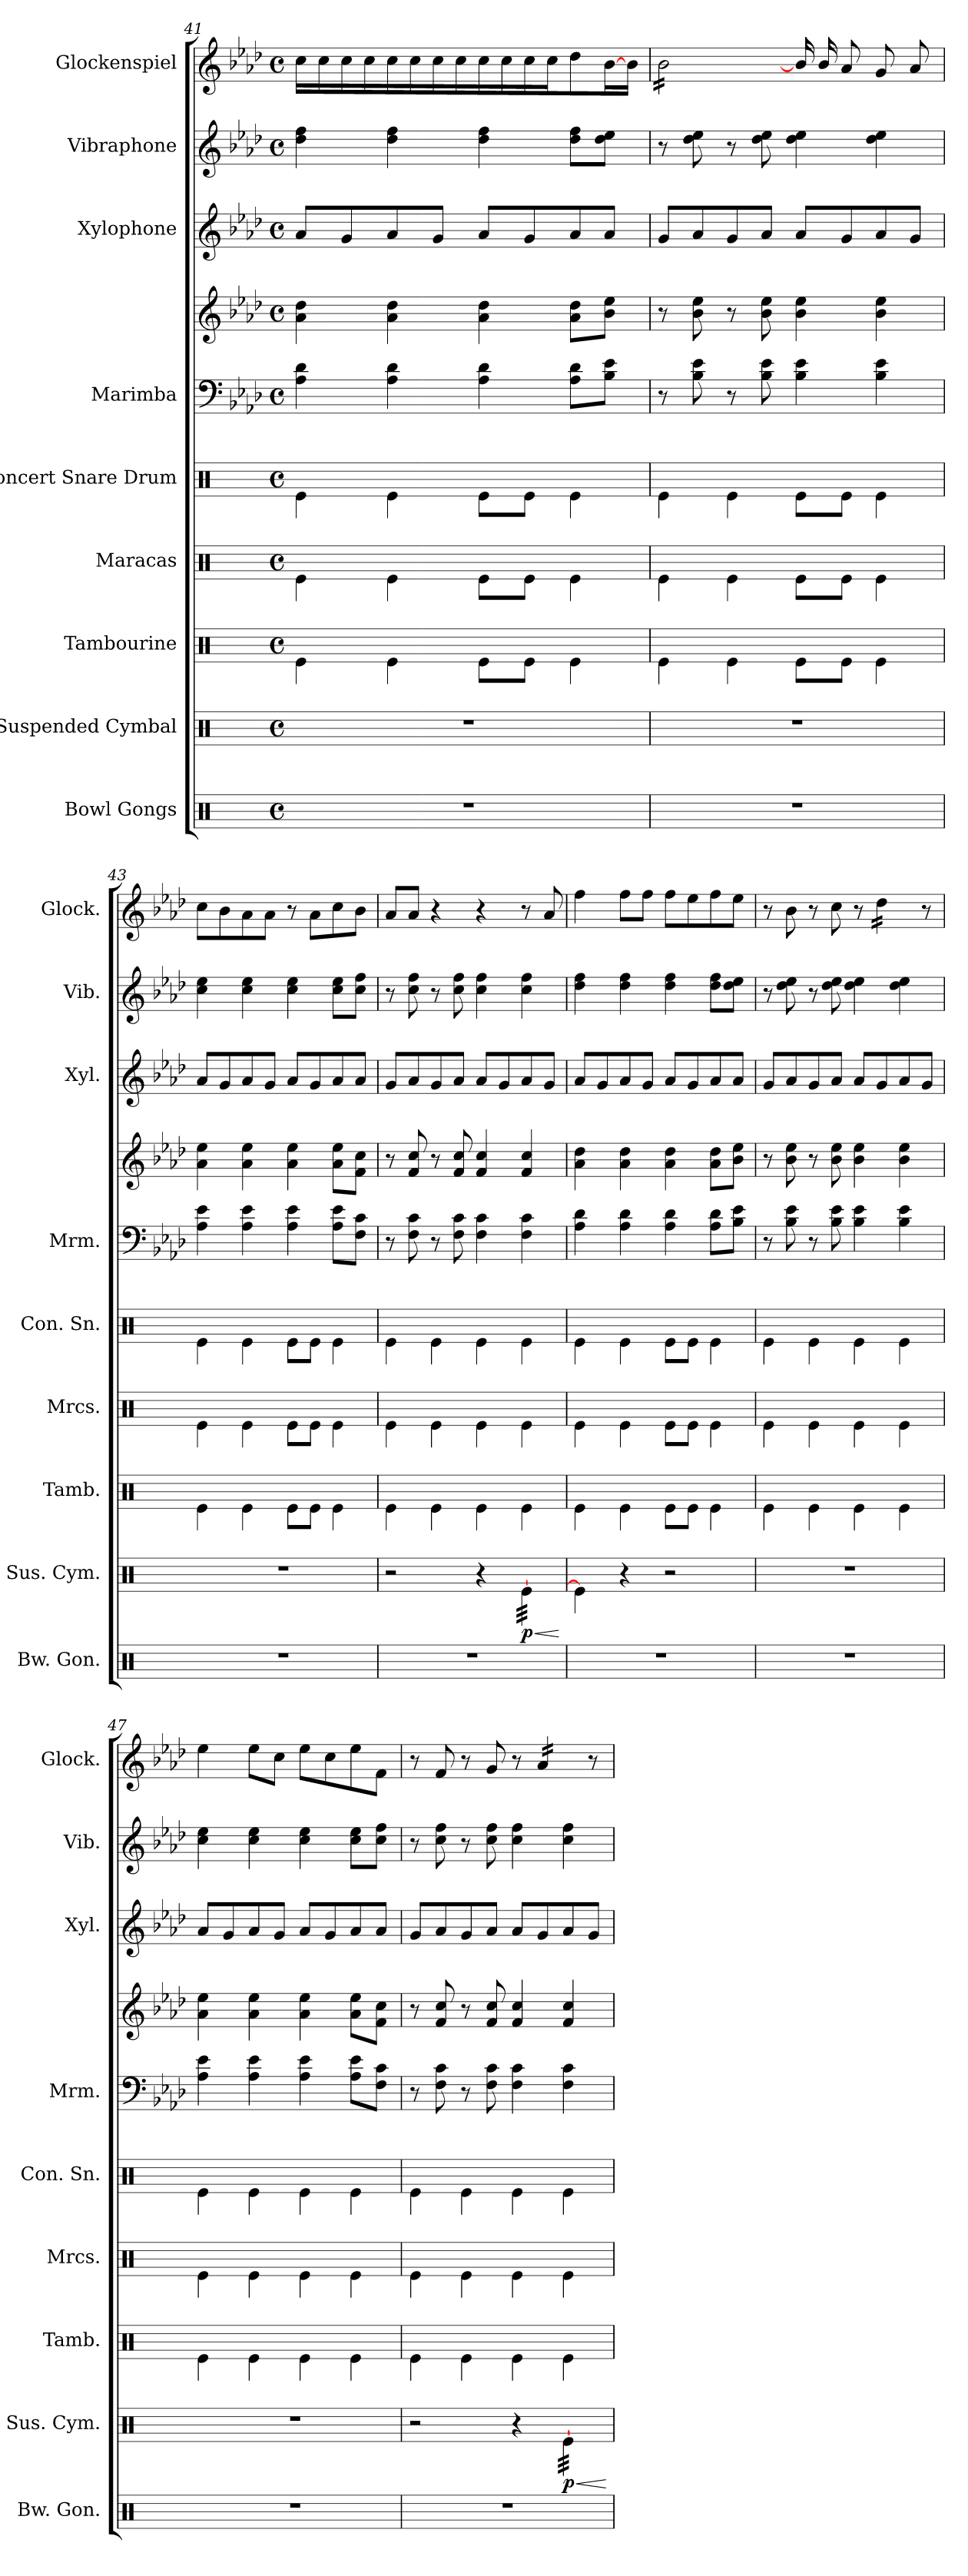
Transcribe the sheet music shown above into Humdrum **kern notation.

**kern	**kern	**dynam	**kern	**kern	**kern	**kern	**kern	**kern	**kern	**kern
*part9	*part8	*part8	*part7	*part6	*part5	*part4	*part4	*part3	*part2	*part1
*staff10	*staff9	*staff9	*staff8	*staff7	*staff6	*staff5	*staff4	*staff3	*staff2	*staff1
*I"Bowl Gongs	*I"Suspended Cymbal	*	*I"Tambourine	*I"Maracas	*I"Concert Snare Drum	*I"Marimba	*	*I"Xylophone	*I"Vibraphone	*I"Glockenspiel
*I'Bw. Gon.	*I'Sus. Cym.	*	*I'Tamb.	*I'Mrcs.	*I'Con. Sn.	*I'Mrm.	*	*I'Xyl.	*I'Vib.	*I'Glock.
*clefX	*clefX	*	*clefX	*clefX	*clefX	*clefF4	*clefG2	*clefG2	*clefG2	*clefG2
*	*	*	*	*	*	*	*	*ITrd-7c-12	*	*ITrd-14c-24
*k[]	*k[]	*	*k[]	*k[]	*k[]	*k[b-e-a-d-]	*k[b-e-a-d-]	*k[b-e-a-d-]	*k[b-e-a-d-]	*k[b-e-a-d-]
*M4/4	*M4/4	*	*M4/4	*M4/4	*M4/4	*M4/4	*M4/4	*M4/4	*M4/4	*M4/4
*met(c)	*met(c)	*	*met(c)	*met(c)	*met(c)	*met(c)	*met(c)	*met(c)	*met(c)	*met(c)
=41	=41	=41	=41	=41	=41	=41	=41	=41	=41	=41
*	*	*	*	*	*	*	*	*	*	*tremolo
1r	1r	.	4Re\	4Re\	4Re\	4A-\ 4d-\	4a-\ 4dd-\	8aa-/L	4dd-\ 4ff\	16cccc\LL
.	.	.	.	.	.	.	.	.	.	16cccc\
.	.	.	.	.	.	.	.	8gg/	.	16cccc\
.	.	.	.	.	.	.	.	.	.	16cccc\
.	.	.	4Re\	4Re\	4Re\	4A-\ 4d-\	4a-\ 4dd-\	8aa-/	4dd-\ 4ff\	16cccc\
.	.	.	.	.	.	.	.	.	.	16cccc\
.	.	.	.	.	.	.	.	8gg/J	.	16cccc\
.	.	.	.	.	.	.	.	.	.	16cccc\
.	.	.	8Re\L	8Re\L	8Re\L	4A-\ 4d-\	4a-\ 4dd-\	8aa-/L	4dd-\ 4ff\	16cccc\
.	.	.	.	.	.	.	.	.	.	16cccc\
.	.	.	8Re\J	8Re\J	8Re\J	.	.	8gg/	.	16cccc\
.	.	.	.	.	.	.	.	.	.	16cccc\JJ
*	*	*	*	*	*	*	*	*	*	*Xtremolo
.	.	.	4Re\	4Re\	4Re\	8A-\ 8d-\L	8a-\ 8dd-\L	8aa-/	8dd-\ 8ff\L	8dddd-\L
*	*	*	*	*	*	*	*	*	*	*tremolo
.	.	.	.	.	.	8B-\ 8e-\J	8b-\ 8ee-\J	8aa-/J	8dd-\ 8ee-\J	[16bbb-\
.	.	.	.	.	.	.	.	.	.	16bbb-\JJ
=42	=42	=42	=42	=42	=42	=42	=42	=42	=42	=42
1r	1r	.	4Re\	4Re\	4Re\	8r	8r	8gg/L	8r	16bbb-\LL
.	.	.	.	.	.	.	.	.	.	16bbb-\
.	.	.	.	.	.	8B-\ 8e-\	8b-\ 8ee-\	8aa-/	8dd-\ 8ee-\	16bbb-\
.	.	.	.	.	.	.	.	.	.	16bbb-\
.	.	.	4Re\	4Re\	4Re\	8r	8r	8gg/	8r	16bbb-\
.	.	.	.	.	.	.	.	.	.	16bbb-\
.	.	.	.	.	.	8B-\ 8e-\	8b-\ 8ee-\	8aa-/J	8dd-\ 8ee-\	16bbb-\
.	.	.	.	.	.	.	.	.	.	16bbb-\JJ
.	.	.	8Re\L	8Re\L	8Re\L	4B-\ 4e-\	4b-\ 4ee-\	8aa-/L	4dd-\ 4ee-\	16bbb-/]LL
.	.	.	.	.	.	.	.	.	.	16bbb-/
*	*	*	*	*	*	*	*	*	*	*Xtremolo
.	.	.	8Re\J	8Re\J	8Re\J	.	.	8gg/	.	8aaa-/
.	.	.	4Re\	4Re\	4Re\	4B-\ 4e-\	4b-\ 4ee-\	8aa-/	4dd-\ 4ee-\	8ggg/
.	.	.	.	.	.	.	.	8gg/J	.	8aaa-/J
=43	=43	=43	=43	=43	=43	=43	=43	=43	=43	=43
1r	1r	.	4Re\	4Re\	4Re\	4A-\ 4e-\	4a-\ 4ee-\	8aa-/L	4cc\ 4ee-\	8cccc\L
.	.	.	.	.	.	.	.	8gg/	.	8bbb-\
.	.	.	4Re\	4Re\	4Re\	4A-\ 4e-\	4a-\ 4ee-\	8aa-/	4cc\ 4ee-\	8aaa-\
.	.	.	.	.	.	.	.	8gg/J	.	8aaa-\J
.	.	.	8Re\L	8Re\L	8Re\L	4A-\ 4e-\	4a-\ 4ee-\	8aa-/L	4cc\ 4ee-\	8r
.	.	.	8Re\J	8Re\J	8Re\J	.	.	8gg/	.	8aaa-\L
.	.	.	4Re\	4Re\	4Re\	8A-\ 8e-\L	8a-\ 8ee-\L	8aa-/	8cc\ 8ee-\L	8cccc\
.	.	.	.	.	.	8F\ 8c\J	8f\ 8cc\J	8aa-/J	8cc\ 8ff\J	8bbb-\J
!!LO:PB:g=z
=44	=44	=44	=44	=44	=44	=44	=44	=44	=44	=44
1r	2r	.	4Re\	4Re\	4Re\	8r	8r	8gg/L	8r	8aaa-/L
.	.	.	.	.	.	8F\ 8c\	8f/ 8cc/	8aa-/	8cc\ 8ff\	8aaa-/J
.	.	.	4Re\	4Re\	4Re\	8r	8r	8gg/	8r	4r
.	.	.	.	.	.	8F\ 8c\	8f/ 8cc/	8aa-/J	8cc\ 8ff\	.
.	4r	.	4Re\	4Re\	4Re\	4F\ 4c\	4f/ 4cc/	8aa-/L	4cc\ 4ff\	4r
.	.	.	.	.	.	.	.	8gg/	.	.
!	!	!LO:HP:b	!	!	!	!	!	!	!	!
!	!	!LO:HP:n=1:b	!	!	!	!	!	!	!	!
!	!	!LO:HP:n=1:b	!	!	!	!	!	!	!	!
!	!	!LO:DY:n=1:b	!	!	!	!	!	!	!	!
*	*tremolo	*	*	*	*	*	*	*	*	*
.	[32Re\LLL	< < < p	4Re\	4Re\	4Re\	4F\ 4c\	4f/ 4cc/	8aa-/	4cc\ 4ff\	8r
.	32Re\	.	.	.	.	.	.	.	.	.
.	32Re\	.	.	.	.	.	.	.	.	.
.	32Re\	.	.	.	.	.	.	.	.	.
.	32Re\	.	.	.	.	.	.	8gg/J	.	8aaa-/
.	32Re\	.	.	.	.	.	.	.	.	.
.	32Re\	.	.	.	.	.	.	.	.	.
.	32Re\JJJ	.	.	.	.	.	.	.	.	.
*	*Xtremolo	*	*	*	*	*	*	*	*	*
.	.	[	.	.	.	.	.	.	.	.
=45	=45	=45	=45	=45	=45	=45	=45	=45	=45	=45
1r	4Re\]	.	4Re\	4Re\	4Re\	4A-\ 4d-\	4a-\ 4dd-\	8aa-/L	4dd-\ 4ff\	4ffff\
.	.	.	.	.	.	.	.	8gg/	.	.
.	4r	[	4Re\	4Re\	4Re\	4A-\ 4d-\	4a-\ 4dd-\	8aa-/	4dd-\ 4ff\	8ffff\L
.	.	.	.	.	.	.	.	8gg/J	.	8ffff\J
.	2r	[	8Re\L	8Re\L	8Re\L	4A-\ 4d-\	4a-\ 4dd-\	8aa-/L	4dd-\ 4ff\	8ffff\L
.	.	.	8Re\J	8Re\J	8Re\J	.	.	8gg/	.	8eeee-\
.	.	.	4Re\	4Re\	4Re\	8A-\ 8d-\L	8a-\ 8dd-\L	8aa-/	8dd-\ 8ff\L	8ffff\
.	.	.	.	.	.	8B-\ 8e-\J	8b-\ 8ee-\J	8aa-/J	8dd-\ 8ee-\J	8eeee-\J
=46	=46	=46	=46	=46	=46	=46	=46	=46	=46	=46
1r	1r	.	4Re\	4Re\	4Re\	8r	8r	8gg/L	8r	8r
.	.	.	.	.	.	8B-\ 8e-\	8b-\ 8ee-\	8aa-/	8dd-\ 8ee-\	8bbb-\
.	.	.	4Re\	4Re\	4Re\	8r	8r	8gg/	8r	8r
.	.	.	.	.	.	8B-\ 8e-\	8b-\ 8ee-\	8aa-/J	8dd-\ 8ee-\	8cccc\
.	.	.	4Re\	4Re\	4Re\	4B-\ 4e-\	4b-\ 4ee-\	8aa-/L	4dd-\ 4ee-\	8r
*	*	*	*	*	*	*	*	*	*	*tremolo
.	.	.	.	.	.	.	.	8gg/	.	16dddd-\LL
.	.	.	.	.	.	.	.	.	.	16dddd-\
.	.	.	4Re\	4Re\	4Re\	4B-\ 4e-\	4b-\ 4ee-\	8aa-/	4dd-\ 4ee-\	16dddd-\
.	.	.	.	.	.	.	.	.	.	16dddd-\JJ
*	*	*	*	*	*	*	*	*	*	*Xtremolo
.	.	.	.	.	.	.	.	8gg/J	.	8r
=47	=47	=47	=47	=47	=47	=47	=47	=47	=47	=47
1r	1r	.	4Re\	4Re\	4Re\	4A-\ 4e-\	4a-\ 4ee-\	8aa-/L	4cc\ 4ee-\	4eeee-\
.	.	.	.	.	.	.	.	8gg/	.	.
.	.	.	4Re\	4Re\	4Re\	4A-\ 4e-\	4a-\ 4ee-\	8aa-/	4cc\ 4ee-\	8eeee-\L
.	.	.	.	.	.	.	.	8gg/J	.	8cccc\J
.	.	.	4Re\	4Re\	4Re\	4A-\ 4e-\	4a-\ 4ee-\	8aa-/L	4cc\ 4ee-\	8eeee-\L
.	.	.	.	.	.	.	.	8gg/	.	8cccc\
.	.	.	4Re\	4Re\	4Re\	8A-\ 8e-\L	8a-\ 8ee-\L	8aa-/	8cc\ 8ee-\L	8eeee-\
.	.	.	.	.	.	8F\ 8c\J	8f\ 8cc\J	8aa-/J	8cc\ 8ff\J	8fff\J
=48	=48	=48	=48	=48	=48	=48	=48	=48	=48	=48
1r	2r	.	4Re\	4Re\	4Re\	8r	8r	8gg/L	8r	8r
.	.	.	.	.	.	8F\ 8c\	8f/ 8cc/	8aa-/	8cc\ 8ff\	8fff/
.	.	.	4Re\	4Re\	4Re\	8r	8r	8gg/	8r	8r
.	.	.	.	.	.	8F\ 8c\	8f/ 8cc/	8aa-/J	8cc\ 8ff\	8ggg/
.	4r	.	4Re\	4Re\	4Re\	4F\ 4c\	4f/ 4cc/	8aa-/L	4cc\ 4ff\	8r
*	*	*	*	*	*	*	*	*	*	*tremolo
.	.	.	.	.	.	.	.	8gg/	.	16aaa-/LL
.	.	.	.	.	.	.	.	.	.	16aaa-/
!	!	!LO:HP:b	!	!	!	!	!	!	!	!
!	!	!LO:DY:n=1:b	!	!	!	!	!	!	!	!
*	*tremolo	*	*	*	*	*	*	*	*	*
.	[32Re\LLL	< p	4Re\	4Re\	4Re\	4F\ 4c\	4f/ 4cc/	8aa-/	4cc\ 4ff\	16aaa-/
.	32Re\	.	.	.	.	.	.	.	.	.
.	32Re\	.	.	.	.	.	.	.	.	16aaa-/JJ
*	*	*	*	*	*	*	*	*	*	*Xtremolo
.	32Re\	.	.	.	.	.	.	.	.	.
.	32Re\	.	.	.	.	.	.	8gg/J	.	8r
.	32Re\	.	.	.	.	.	.	.	.	.
.	32Re\	.	.	.	.	.	.	.	.	.
.	32Re\JJJ	.	.	.	.	.	.	.	.	.
*	*Xtremolo	*	*	*	*	*	*	*	*	*
.	.	[	.	.	.	.	.	.	.	.
=	=	=	=	=	=	=	=	=	=	=
*-	*-	*-	*-	*-	*-	*-	*-	*-	*-	*-
